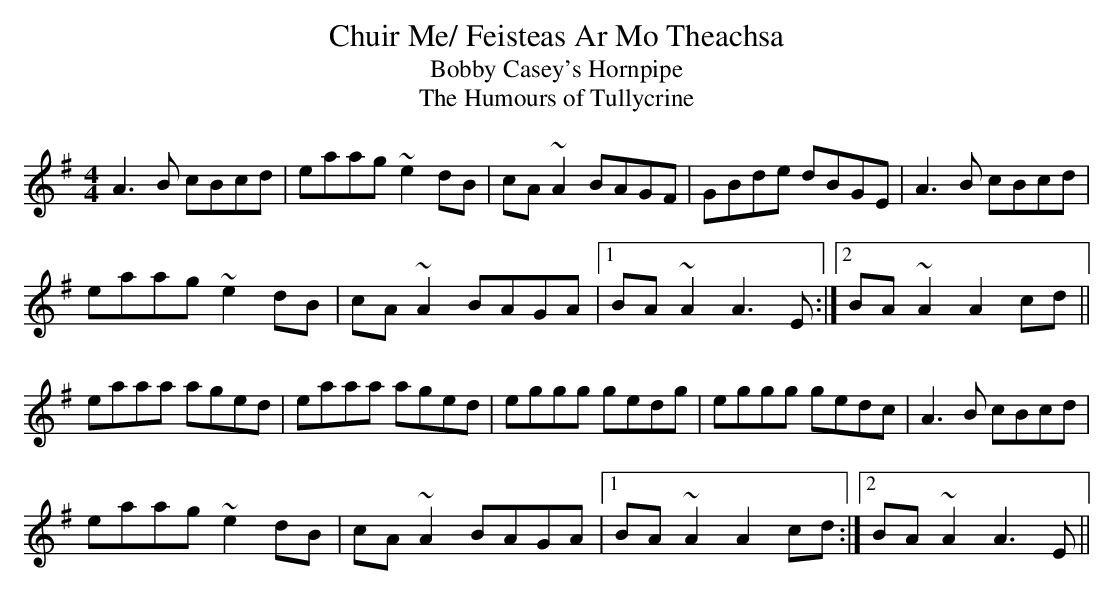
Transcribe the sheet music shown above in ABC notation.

X:1
T:Chuir Me/ Feisteas Ar Mo Theachsa
T:Bobby Casey's Hornpipe
T:Humours of Tullycrine, The
M:4/4
L:1/8
K:ADor
A3 B cBcd|eaag ~e2dB|cA~A2 BAGF|GBde dBGE|A3 B cBcd|
eaag ~e2dB|cA ~A2BAGA|1BA ~A2A3 E:|2BA ~A2A2cd||
eaaa aged|eaaa aged|eggg gedg|eggg gedc|A3 B cBcd|
eaag ~e2dB|cA ~A2BAGA|1BA ~A2A2cd:|2BA ~A2A3 E||
